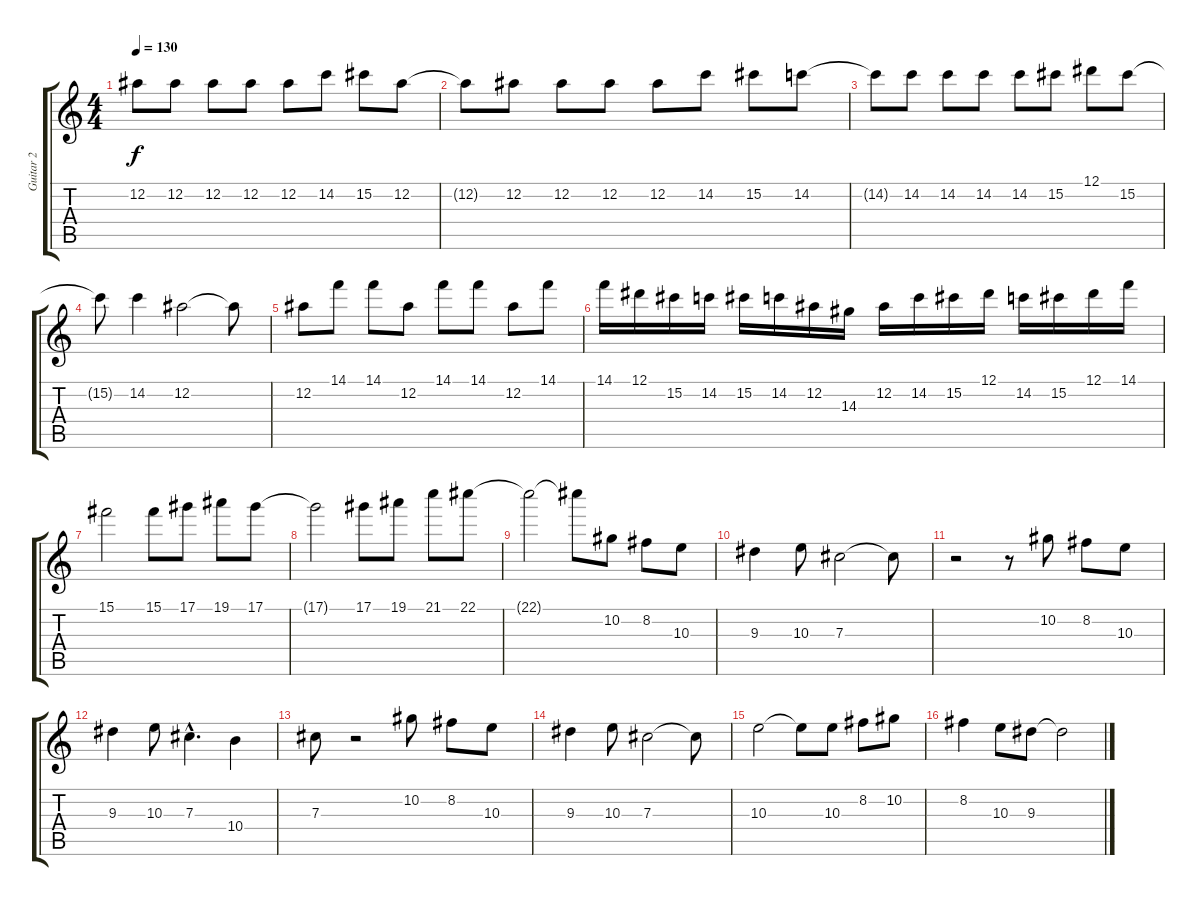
\track ("Guitar 2" "Guitar 2") {instrument distortionguitar}
\staff {score tabs}
\tuning (Eb4 Bb3 Gb3 Db3 Ab2 Eb2) {hide}
\ts (4 4)
\tempo 130
\clef g2
\ks c
12.2{t}.8{dy f} 12.2.8 12.2.8 12.2.8 12.2.8 14.2.8 15.2.8 12.2.8 |
12.2{t}.8 12.2.8 12.2.8 12.2.8 12.2.8 14.2.8 15.2.8 14.2.8 |
14.2{t}.8 14.2.8 14.2.8 14.2.8 14.2.8 15.2.8 12.1.8 15.2.8 |
15.2{t}.8 14.2.4 12.2.2 12.2{t}.8 |
12.2.8 14.1.8 14.1.8 12.2.8 14.1.8 14.1.8 12.2.8 14.1.8 |
14.1.16 12.1.16 15.2.16 14.2.16 15.2.16 14.2.16 12.2.16 14.3.16 12.2.16 14.2.16 15.2.16 12.1.16 14.2.16 15.2.16 12.1.16 14.1.16 |
15.1.2 15.1.8 17.1.8 19.1.8 17.1.8 |
17.1{t}.2 17.1.8 19.1.8 21.1.8 22.1.8 |
22.1{t}.2 22.1{t}.8 10.2.8 8.2.8 10.3.8 |
9.3.4 10.3.8 7.3.2 7.3{t}.8 |
r.2 r.8 10.2.8 8.2.8 10.3.8 |
9.3.4 10.3.8 7.3{hac}.4{d} 10.4.4 |
7.3.8 r.2 10.2.8 8.2.8 10.3.8 |
9.3.4 10.3.8 7.3.2 7.3{t}.8 |
10.3.2 10.3{t}.8 10.3.8 8.2.8 10.2.8 |
8.2.4 10.3.8 9.3.8 9.3{t}.2
